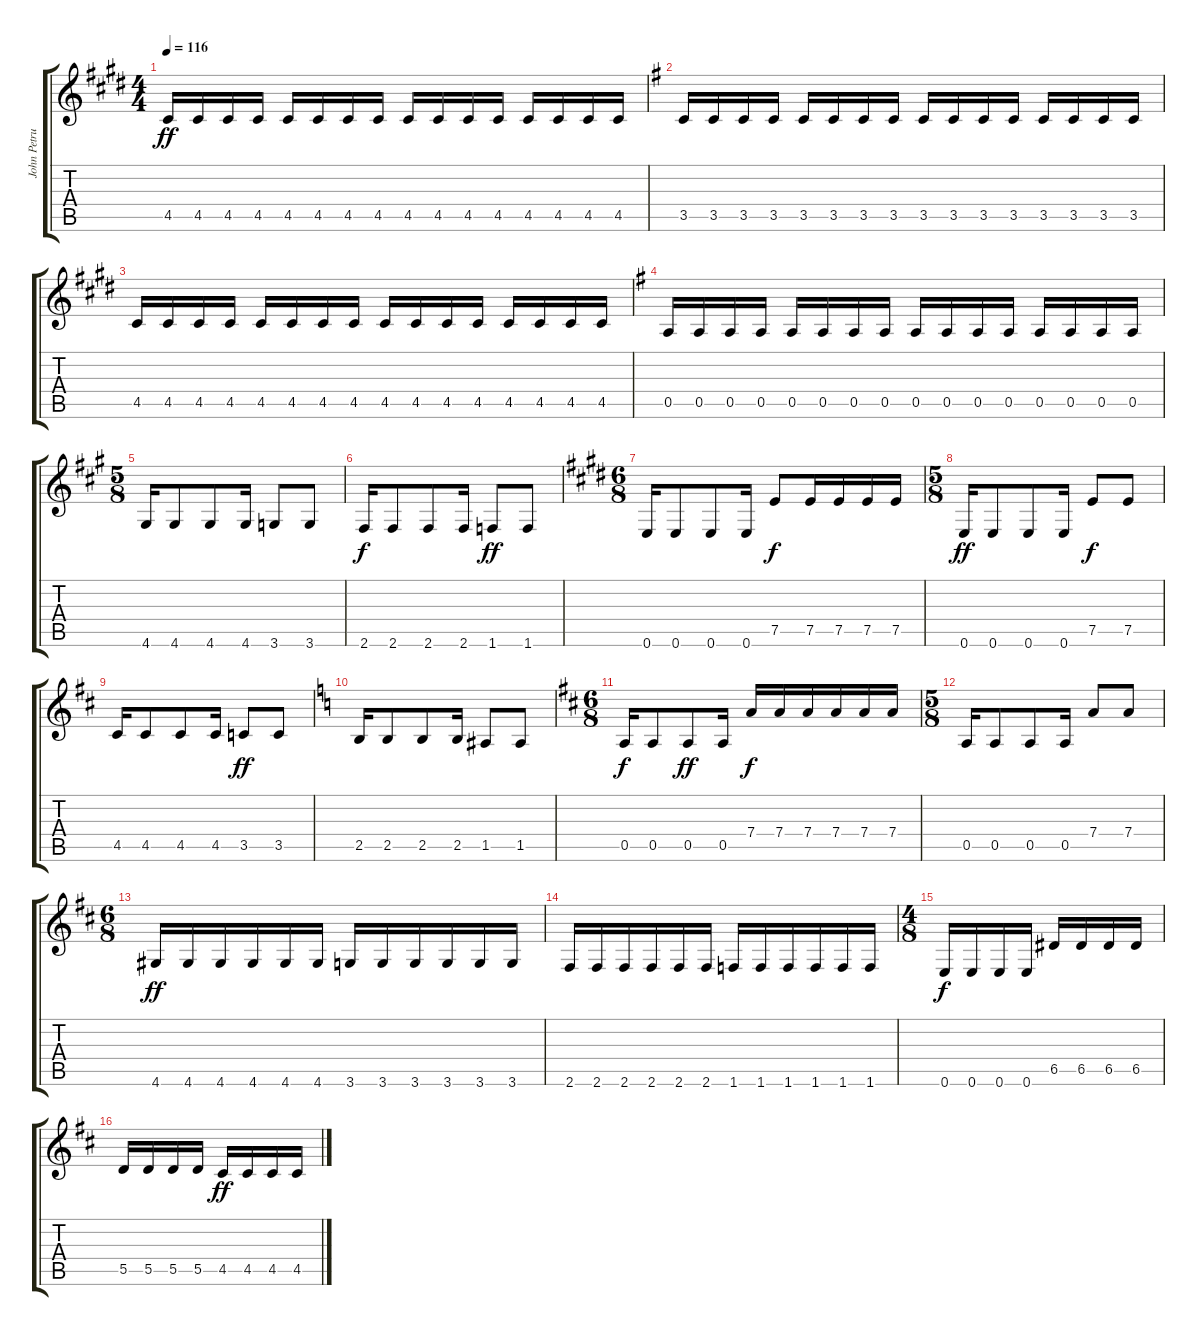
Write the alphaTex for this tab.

\track ("John Petrucci - Guitar 1 w/dist." "John Petru") {instrument distortionguitar}
\staff {score tabs}
\tuning (E4 B3 G3 D3 A2 E2) {hide}
\ts (4 4)
\tempo 116
\clef g2
\ks e
4.5.16{dy ff} 4.5.16 4.5.16 4.5.16 4.5.16 4.5.16 4.5.16 4.5.16 4.5.16 4.5.16 4.5.16 4.5.16 4.5.16 4.5.16 4.5.16 4.5.16 |
\ks g
3.5.16 3.5.16 3.5.16 3.5.16 3.5.16 3.5.16 3.5.16 3.5.16 3.5.16 3.5.16 3.5.16 3.5.16 3.5.16 3.5.16 3.5.16 3.5.16 |
\ks e
4.5.16 4.5.16 4.5.16 4.5.16 4.5.16 4.5.16 4.5.16 4.5.16 4.5.16 4.5.16 4.5.16 4.5.16 4.5.16 4.5.16 4.5.16 4.5.16 |
\ks g
0.5.16 0.5.16 0.5.16 0.5.16 0.5.16 0.5.16 0.5.16 0.5.16 0.5.16 0.5.16 0.5.16 0.5.16 0.5.16 0.5.16 0.5.16 0.5.16 |
\ts (5 8)
\ks a
4.6.16 4.6.8 4.6.8 4.6.16 3.6.8 3.6.8 |
2.6.16{dy f} 2.6.8 2.6.8 2.6.16 1.6.8{dy ff} 1.6.8 |
\ts (6 8)
\ks e
0.6.16 0.6.8 0.6.8 0.6.16 7.5.8{dy f} 7.5.16 7.5.16 7.5.16 7.5.16 |
\ts (5 8)
0.6.16{dy ff} 0.6.8 0.6.8 0.6.16 7.5.8{dy f} 7.5.8 |
\ks d
4.5.16 4.5.8 4.5.8 4.5.16 3.5.8{dy ff} 3.5.8 |
\ks c
2.5.16 2.5.8 2.5.8 2.5.16 1.5.8 1.5.8 |
\ts (6 8)
\ks d
0.5.16{dy f} 0.5.8 0.5.8{dy ff} 0.5.16 7.4.16{dy f} 7.4.16 7.4.16 7.4.16 7.4.16 7.4.16 |
\ts (5 8)
0.5.16 0.5.8 0.5.8 0.5.16 7.4.8 7.4.8 |
\ts (6 8)
4.6.16{dy ff} 4.6.16 4.6.16 4.6.16 4.6.16 4.6.16 3.6.16 3.6.16 3.6.16 3.6.16 3.6.16 3.6.16 |
2.6.16 2.6.16 2.6.16 2.6.16 2.6.16 2.6.16 1.6.16 1.6.16 1.6.16 1.6.16 1.6.16 1.6.16 |
\ts (4 8)
0.6.16{dy f} 0.6.16 0.6.16 0.6.16 6.5.16 6.5.16 6.5.16 6.5.16 |
5.5.16 5.5.16 5.5.16 5.5.16 4.5.16{dy ff} 4.5.16 4.5.16 4.5.16
